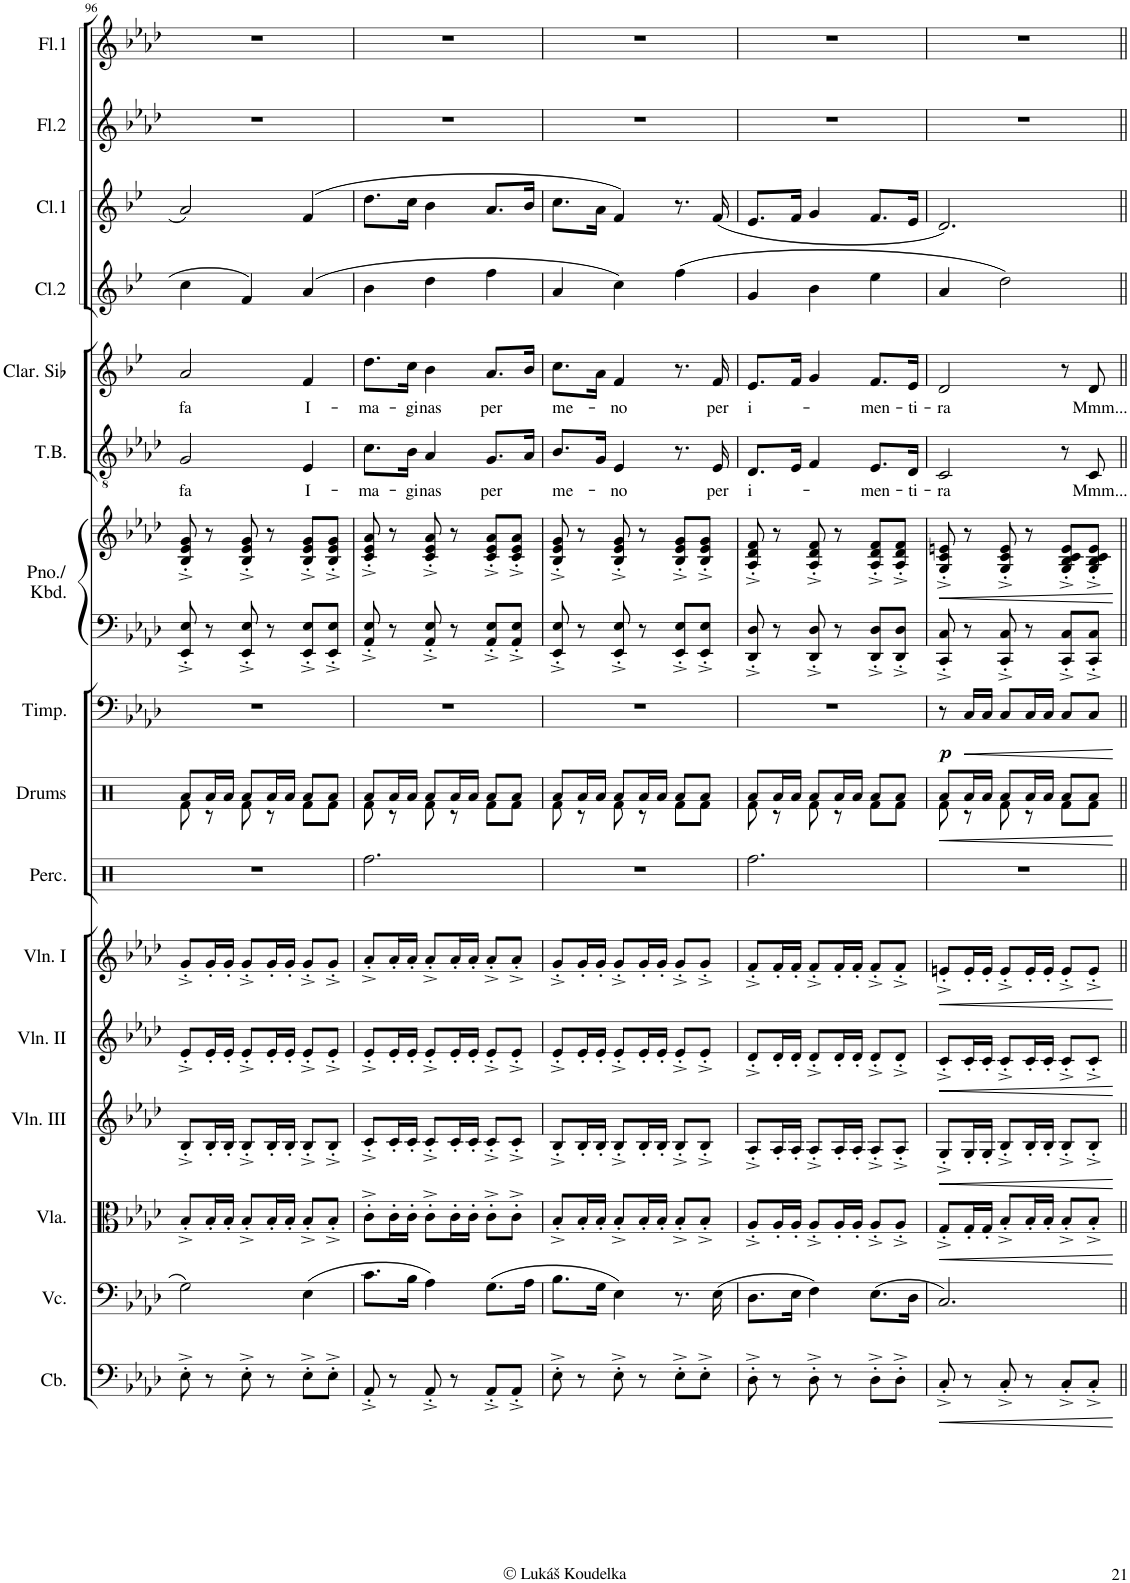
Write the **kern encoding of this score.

**kern	**dynam	**kern	**kern	**dynam	**kern	**dynam	**kern	**dynam	**kern	**dynam	**kern	**kern	**dynam	**kern	**dynam	**kern	**kern	**dynam	**kern	**text	**kern	**text	**kern	**kern	**kern	**kern
*part16	*part16	*part15	*part14	*part14	*part13	*part13	*part12	*part12	*part11	*part11	*part10	*part9	*part9	*part8	*part8	*part7	*part7	*part7	*part6	*part6	*part5	*part5	*part4	*part3	*part2	*part1
*staff17	*staff17	*staff16	*staff15	*staff15	*staff14	*staff14	*staff13	*staff13	*staff12	*staff12	*staff11	*staff10	*staff10	*staff9	*staff9	*staff8	*staff7	*staff7/8	*staff6	*staff6	*staff5	*staff5	*staff4	*staff3	*staff2	*staff1
*I"Contrabass (Bass Guitar)	*	*I"Violoncello	*I"Viola	*	*I"Violin III (optional - replace Viola)	*	*I"Violin II	*	*I"Violin I	*	*I"Percussion (Tam-Tam, Glock., Cl.Cymb)	*I"Drums	*	*I"Timpani	*	*I"Piano/ Keyboard (optional)	*	*	*I"Tenor Bass	*	*I"Clarinette en Sib	*	*I"2nd Clarinet in Bb	*I"1st Clarinet in Bb	*I"2nd Flute	*I"1st Flute
*I'Cb.	*	*I'Vc.	*I'Vla.	*	*I'Vln. III	*	*I'Vln. II	*	*I'Vln. I	*	*I'Perc.	*I'Drums	*	*I'Timp.	*	*I'Pno./ Kbd.	*	*	*I'T.B.	*	*I'Clar. Sib	*	*I'Cl.2	*I'Cl.1	*I'Fl.2	*I'Fl.1
!!LO:PB:g=z
*clefF4	*	*clefF4	*clefC3	*	*clefG2	*	*clefG2	*	*clefG2	*	*clefX	*clefX	*	*clefF4	*	*clefF4	*clefG2	*	*clefGv2	*	*clefG2	*	*clefG2	*clefG2	*clefG2	*clefG2
*Trd7c12	*	*	*	*	*	*	*	*	*	*	*	*	*	*	*	*	*	*	*	*	*Trd1c2	*	*Trd1c2	*Trd1c2	*	*
*k[b-e-a-d-]	*	*k[b-e-a-d-]	*k[b-e-a-d-]	*	*k[b-e-a-d-]	*	*k[b-e-a-d-]	*	*k[b-e-a-d-]	*	*k[]	*k[]	*	*k[b-e-a-d-]	*	*k[b-e-a-d-]	*k[b-e-a-d-]	*	*k[b-e-a-d-]	*	*k[b-e-]	*	*k[b-e-]	*k[b-e-]	*k[b-e-a-d-]	*k[b-e-a-d-]
*M3/4	*	*M3/4	*M3/4	*	*M3/4	*	*M3/4	*	*M3/4	*	*M3/4	*M3/4	*	*M3/4	*	*M3/4	*M3/4	*	*M3/4	*	*M3/4	*	*M3/4	*M3/4	*M3/4	*M3/4
=96	=96	=96	=96	=96	=96	=96	=96	=96	=96	=96	=96	=96	=96	=96	=96	=96	=96	=96	=96	=96	=96	=96	=96	=96	=96	=96
*	*	*	*	*	*	*	*	*	*	*	*	*^	*	*	*	*	*	*	*	*	*	*	*	*	*	*
!	!	!	!	!	!	!	!	!	!	!	!	!	!	!	!	!	!	!	!	!	!LO:LY:b	!	!LO:LY:b	!	!	!	!
8E-'^\	.	2G\	8B-'^/L	.	8B-'^/L	.	8e-'^/L	.	8g'^/L	.	2.r	8Ra/L	8Rf\	.	2.r	.	8EE-/'^ 8E-/'^	8B-/'^ 8e-/'^ 8g/'^	.	2G/	fa	2a/	fa	4cc\	2a/	2.r	2.r
8r	.	.	16B-'/L	.	16B-'/L	.	16e-'/L	.	16g'/L	.	.	16Ra/L	8r	.	.	.	8r	8r	.	.	.	.	.	.	.	.	.
.	.	.	16B-'/JJ	.	16B-'/JJ	.	16e-'/JJ	.	16g'/JJ	.	.	16Ra/JJ	.	.	.	.	.	.	.	.	.	.	.	.	.	.	.
8E-'^\	.	.	8B-'^/L	.	8B-'^/L	.	8e-'^/L	.	8g'^/L	.	.	8Ra/L	8Rf\	.	.	.	8EE-/'^ 8E-/'^	8B-/'^ 8e-/'^ 8g/'^	.	.	.	.	.	4f/	.	.	.
8r	.	.	16B-'/L	.	16B-'/L	.	16e-'/L	.	16g'/L	.	.	16Ra/L	8r	.	.	.	8r	8r	.	.	.	.	.	.	.	.	.
.	.	.	16B-'/JJ	.	16B-'/JJ	.	16e-'/JJ	.	16g'/JJ	.	.	16Ra/JJ	.	.	.	.	.	.	.	.	.	.	.	.	.	.	.
!	!	!	!	!	!	!	!	!	!	!	!	!	!	!	!	!	!	!	!	!	!LO:LY:b	!	!LO:LY:b	!	!	!	!
8E-'^\L	.	(4E-\	8B-'^/L	.	8B-'^/L	.	8e-'^/L	.	8g'^/L	.	.	8Ra/L	8Rf\L	.	.	.	8EE-/'^ 8E-/'^L	8B-/'^ 8e-/'^ 8g/'^L	.	4E-/	I-	4f/	I-	(4a/	(4f/	.	.
8E-'^\J	.	.	8B-'^/J	.	8B-'^/J	.	8e-'^/J	.	8g'^/J	.	.	8Ra/J	8Rf\J	.	.	.	8EE-/'^ 8E-/'^J	8B-/'^ 8e-/'^ 8g/'^J	.	.	.	.	.	.	.	.	.
=97	=97	=97	=97	=97	=97	=97	=97	=97	=97	=97	=97	=97	=97	=97	=97	=97	=97	=97	=97	=97	=97	=97	=97	=97	=97	=97	=97
!	!	!	!	!	!	!	!	!	!	!	!	!	!	!	!	!	!	!	!	!	!LO:LY:b	!	!LO:LY:b	!	!	!	!
8AA-'^/	.	8.c\L	8c'^\L	.	8c'^/L	.	8e-'^/L	.	8a-'^/L	.	2.Rff\	8Ra/L	8Rf\	.	2.r	.	8AA-/'^ 8E-/'^	8c/'^ 8e-/'^ 8a-/'^	.	8.c\L	-ma-	8.dd\L	-ma-	4b-\	8.dd\L	2.r	2.r
8r	.	.	16c'\L	.	16c'/L	.	16e-'/L	.	16a-'/L	.	.	16Ra/L	8r	.	.	.	8r	8r	.	.	.	.	.	.	.	.	.
!	!	!	!	!	!	!	!	!	!	!	!	!	!	!	!	!	!	!	!	!	!LO:LY:b	!	!LO:LY:b	!	!	!	!
.	.	16B-\Jk	16c'\JJ	.	16c'/JJ	.	16e-'/JJ	.	16a-'/JJ	.	.	16Ra/JJ	.	.	.	.	.	.	.	16B-\Jk	-gi-	16cc\Jk	-gi-	.	16cc\Jk	.	.
!	!	!	!	!	!	!	!	!	!	!	!	!	!	!	!	!	!	!	!	!	!LO:LY:b	!	!LO:LY:b	!	!	!	!
8AA-'^/	.	4A-\)	8c'^\L	.	8c'^/L	.	8e-'^/L	.	8a-'^/L	.	.	8Ra/L	8Rf\	.	.	.	8AA-/'^ 8E-/'^	8c/'^ 8e-/'^ 8a-/'^	.	4A-/	-nas	4b-\	-nas	4dd\	4b-\	.	.
8r	.	.	16c'\L	.	16c'/L	.	16e-'/L	.	16a-'/L	.	.	16Ra/L	8r	.	.	.	8r	8r	.	.	.	.	.	.	.	.	.
.	.	.	16c'\JJ	.	16c'/JJ	.	16e-'/JJ	.	16a-'/JJ	.	.	16Ra/JJ	.	.	.	.	.	.	.	.	.	.	.	.	.	.	.
!	!	!	!	!	!	!	!	!	!	!	!	!	!	!	!	!	!	!	!	!	!LO:LY:b	!	!LO:LY:b	!	!	!	!
8AA-'^/L	.	(8.G\L	8c'^\L	.	8c'^/L	.	8e-'^/L	.	8a-'^/L	.	.	8Ra/L	8Rf\L	.	.	.	8AA-/'^ 8E-/'^L	8c/'^ 8e-/'^ 8a-/'^L	.	8.G/L	per	8.a/L	per	4ff\	8.a/L	.	.
8AA-'^/J	.	.	8c'^\J	.	8c'^/J	.	8e-'^/J	.	8a-'^/J	.	.	8Ra/J	8Rf\J	.	.	.	8AA-/'^ 8E-/'^J	8c/'^ 8e-/'^ 8a-/'^J	.	.	.	.	.	.	.	.	.
.	.	16A-\Jk	.	.	.	.	.	.	.	.	.	.	.	.	.	.	.	.	.	16A-/Jk	.	16b-/Jk	.	.	16b-/Jk	.	.
=98	=98	=98	=98	=98	=98	=98	=98	=98	=98	=98	=98	=98	=98	=98	=98	=98	=98	=98	=98	=98	=98	=98	=98	=98	=98	=98	=98
!	!	!	!	!	!	!	!	!	!	!	!	!	!	!	!	!	!	!	!	!	!LO:LY:b	!	!LO:LY:b	!	!	!	!
8E-'^\	.	8.B-\L	8B-'^/L	.	8B-'^/L	.	8e-'^/L	.	8g'^/L	.	2.r	8Ra/L	8Rf\	.	2.r	.	8EE-/'^ 8E-/'^	8B-/'^ 8e-/'^ 8g/'^	.	8.B-/L	me-	8.cc\L	me-	4a/	8.cc\L	2.r	2.r
8r	.	.	16B-'/L	.	16B-'/L	.	16e-'/L	.	16g'/L	.	.	16Ra/L	8r	.	.	.	8r	8r	.	.	.	.	.	.	.	.	.
.	.	16G\Jk	16B-'/JJ	.	16B-'/JJ	.	16e-'/JJ	.	16g'/JJ	.	.	16Ra/JJ	.	.	.	.	.	.	.	16G/Jk	.	16a\Jk	.	.	16a\Jk	.	.
!	!	!	!	!	!	!	!	!	!	!	!	!	!	!	!	!	!	!	!	!	!LO:LY:b	!	!LO:LY:b	!	!	!	!
8E-'^\	.	4E-\)	8B-'^/L	.	8B-'^/L	.	8e-'^/L	.	8g'^/L	.	.	8Ra/L	8Rf\	.	.	.	8EE-/'^ 8E-/'^	8B-/'^ 8e-/'^ 8g/'^	.	4E-/	-no	4f/	-no	4cc\)	4f/)	.	.
8r	.	.	16B-'/L	.	16B-'/L	.	16e-'/L	.	16g'/L	.	.	16Ra/L	8r	.	.	.	8r	8r	.	.	.	.	.	.	.	.	.
.	.	.	16B-'/JJ	.	16B-'/JJ	.	16e-'/JJ	.	16g'/JJ	.	.	16Ra/JJ	.	.	.	.	.	.	.	.	.	.	.	.	.	.	.
8E-'^\L	.	8.r	8B-'^/L	.	8B-'^/L	.	8e-'^/L	.	8g'^/L	.	.	8Ra/L	8Rf\L	.	.	.	8EE-/'^ 8E-/'^L	8B-/'^ 8e-/'^ 8g/'^L	.	8.r	.	8.r	.	(4ff\	8.r	.	.
8E-'^\J	.	.	8B-'^/J	.	8B-'^/J	.	8e-'^/J	.	8g'^/J	.	.	8Ra/J	8Rf\J	.	.	.	8EE-/'^ 8E-/'^J	8B-/'^ 8e-/'^ 8g/'^J	.	.	.	.	.	.	.	.	.
!	!	!	!	!	!	!	!	!	!	!	!	!	!	!	!	!	!	!	!	!	!LO:LY:b	!	!LO:LY:b	!	!	!	!
.	.	(16E-\	.	.	.	.	.	.	.	.	.	.	.	.	.	.	.	.	.	16E-/	per	16f/	per	.	(16f/	.	.
=99	=99	=99	=99	=99	=99	=99	=99	=99	=99	=99	=99	=99	=99	=99	=99	=99	=99	=99	=99	=99	=99	=99	=99	=99	=99	=99	=99
!	!	!	!	!	!	!	!	!	!	!	!	!	!	!	!	!	!	!	!	!	!LO:LY:b	!	!LO:LY:b	!	!	!	!
8D-'^\	.	8.D-\L	8A-'^/L	.	8A-'^/L	.	8d-'^/L	.	8f'^/L	.	2.Rff\	8Ra/L	8Rf\	.	2.r	.	8DD-/'^ 8D-/'^	8A-/'^ 8d-/'^ 8f/'^	.	8.D-/L	i-	8.e-/L	i-	4g/	8.e-/L	2.r	2.r
8r	.	.	16A-'/L	.	16A-'/L	.	16d-'/L	.	16f'/L	.	.	16Ra/L	8r	.	.	.	8r	8r	.	.	.	.	.	.	.	.	.
.	.	16E-\Jk	16A-'/JJ	.	16A-'/JJ	.	16d-'/JJ	.	16f'/JJ	.	.	16Ra/JJ	.	.	.	.	.	.	.	16E-/Jk	.	16f/Jk	.	.	16f/Jk	.	.
8D-'^\	.	4F\)	8A-'^/L	.	8A-'^/L	.	8d-'^/L	.	8f'^/L	.	.	8Ra/L	8Rf\	.	.	.	8DD-/'^ 8D-/'^	8A-/'^ 8d-/'^ 8f/'^	.	4F/	.	4g/	.	4b-\	4g/	.	.
8r	.	.	16A-'/L	.	16A-'/L	.	16d-'/L	.	16f'/L	.	.	16Ra/L	8r	.	.	.	8r	8r	.	.	.	.	.	.	.	.	.
.	.	.	16A-'/JJ	.	16A-'/JJ	.	16d-'/JJ	.	16f'/JJ	.	.	16Ra/JJ	.	.	.	.	.	.	.	.	.	.	.	.	.	.	.
!	!	!	!	!	!	!	!	!	!	!	!	!	!	!	!	!	!	!	!	!	!LO:LY:b	!	!LO:LY:b	!	!	!	!
8D-'^\L	.	(8.E-\L	8A-'^/L	.	8A-'^/L	.	8d-'^/L	.	8f'^/L	.	.	8Ra/L	8Rf\L	.	.	.	8DD-/'^ 8D-/'^L	8A-/'^ 8d-/'^ 8f/'^L	.	8.E-/L	-men-	8.f/L	-men-	4ee-\	8.f/L	.	.
8D-'^\J	.	.	8A-'^/J	.	8A-'^/J	.	8d-'^/J	.	8f'^/J	.	.	8Ra/J	8Rf\J	.	.	.	8DD-/'^ 8D-/'^J	8A-/'^ 8d-/'^ 8f/'^J	.	.	.	.	.	.	.	.	.
!	!	!	!	!	!	!	!	!	!	!	!	!	!	!	!	!	!	!	!	!	!LO:LY:b	!	!LO:LY:b	!	!	!	!
.	.	16D-\Jk	.	.	.	.	.	.	.	.	.	.	.	.	.	.	.	.	.	16D-/Jk	-ti-	16e-/Jk	-ti-	.	16e-/Jk	.	.
=100	=100	=100	=100	=100	=100	=100	=100	=100	=100	=100	=100	=100	=100	=100	=100	=100	=100	=100	=100	=100	=100	=100	=100	=100	=100	=100	=100
!	!LO:HP:b	!	!	!LO:HP:b	!	!LO:HP:b	!	!LO:HP:b	!	!LO:HP:b	!	!	!	!LO:HP:b	!	!LO:DY:b	!	!	!LO:HP:b	!	!LO:LY:b	!	!LO:LY:b	!	!	!	!
8C'^/	<	2.C/)	8G'^/L	<	8G'^/L	<	8c'^/L	<	8en'^/L	<	2.r	8Ra/L	8Rf\	<	8r	p	8CC/'^ 8C/'^	8G/'^ 8c/'^ 8en/'^	<	2C/	-ra	2d/	-ra	4a/	2.d/)	2.r	2.r
!	!	!	!	!	!	!	!	!	!	!	!	!	!	!	!	!LO:HP:b	!	!	!	!	!	!	!	!	!	!	!
8r	.	.	16G'/L	.	16G'/L	.	16c'/L	.	16e'/L	.	.	16Ra/L	8r	.	16C/LL	<	8r	8r	.	.	.	.	.	.	.	.	.
.	.	.	16G'/JJ	.	16G'/JJ	.	16c'/JJ	.	16e'/JJ	.	.	16Ra/JJ	.	.	16C/JJ	.	.	.	.	.	.	.	.	.	.	.	.
8C'^/	.	.	8B-'^/L	.	8B-'^/L	.	8c'^/L	.	8e'^/L	.	.	8Ra/L	8Rf\	.	8C/L	.	8CC/'^ 8C/'^	8G/'^ 8c/'^ 8e/'^	.	.	.	.	.	2dd\)	.	.	.
8r	.	.	16B-'/L	.	16B-'/L	.	16c'/L	.	16e'/L	.	.	16Ra/L	8r	.	16C/L	.	8r	8r	.	.	.	.	.	.	.	.	.
.	.	.	16B-'/JJ	.	16B-'/JJ	.	16c'/JJ	.	16e'/JJ	.	.	16Ra/JJ	.	.	16C/JJ	.	.	.	.	.	.	.	.	.	.	.	.
8C'^/L	.	.	8B-'^/L	.	8B-'^/L	.	8c'^/L	.	8e'^/L	.	.	8Ra/L	8Rf\L	.	8C/L	.	8CC/'^ 8C/'^L	8G/'^ 8B-/'^ 8c/'^ 8e/'^L	.	8r	.	8r	.	.	.	.	.
!	!	!	!	!	!	!	!	!	!	!	!	!	!	!	!	!	!	!	!	!	!LO:LY:b	!	!LO:LY:b	!	!	!	!
8C'^/J	.	.	8B-'^/J	.	8B-'^/J	.	8c'^/J	.	8e'^/J	.	.	8Ra/J	8Rf\J	.	8C/J	.	8CC/'^ 8C/'^J	8G/'^ 8B-/'^ 8c/'^ 8e/'^J	.	8C/	Mmm...	8d/	Mmm...	.	.	.	.
*	*	*	*	*	*	*	*	*	*	*	*	*v	*v	*	*	*	*	*	*	*	*	*	*	*	*	*	*
.	[	.	.	[	.	[	.	[	.	[	.	.	[	.	[	.	.	[	.	.	.	.	.	.	.	.
=||	=||	=||	=||	=||	=||	=||	=||	=||	=||	=||	=||	=||	=||	=||	=||	=||	=||	=||	=||	=||	=||	=||	=||	=||	=||	=||
*-	*-	*-	*-	*-	*-	*-	*-	*-	*-	*-	*-	*-	*-	*-	*-	*-	*-	*-	*-	*-	*-	*-	*-	*-	*-	*-
